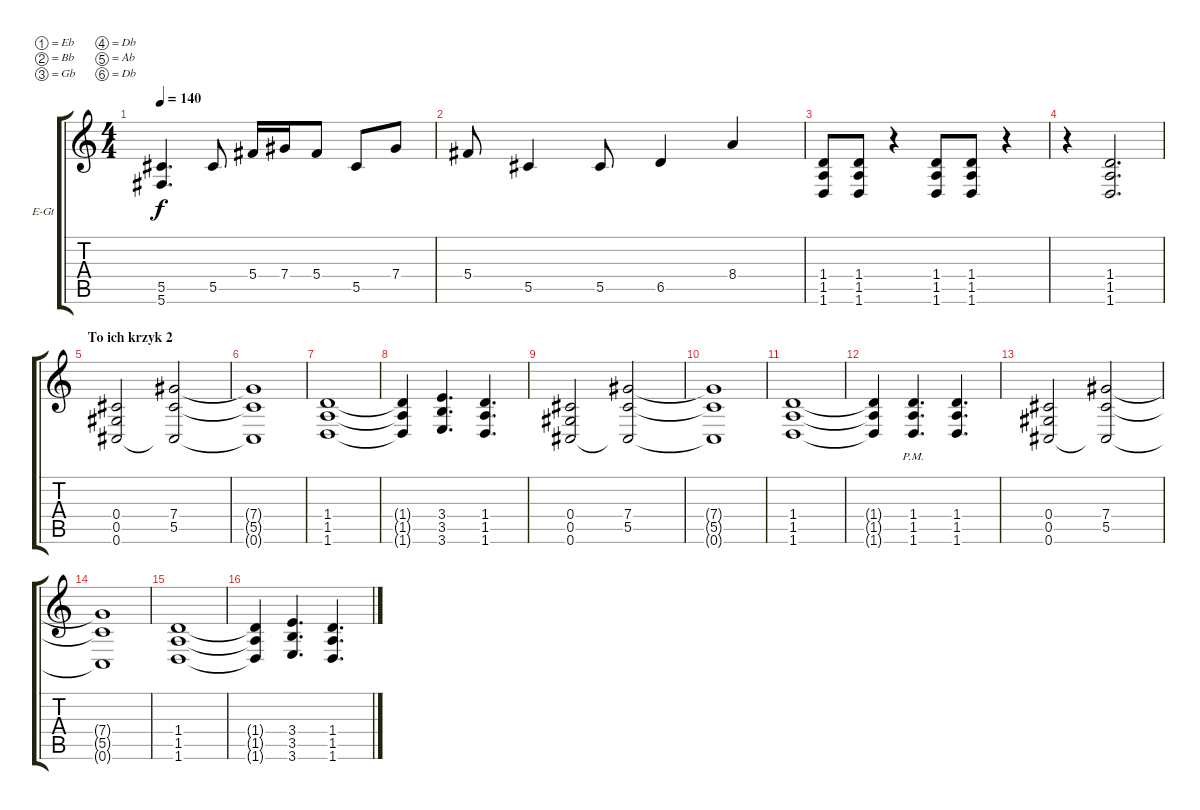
\bracketExtendMode groupsimilarinstruments
\firstSystemTrackNameOrientation horizontal
\otherSystemsTrackNameOrientation horizontal
\track ("Gitara 2" "E-Gt") {instrument distortionguitar}
\staff {score tabs}
\tuning (Eb4 Bb3 Gb3 Db3 Ab2 Db2)
\ts (4 4)
\tempo 140
\clef g2
\ks c
(5.5 5.6).4{d dy f} 5.5.8 5.4.16 7.4.16 5.4.8 5.5.8 7.4.8 |
5.4.8 5.5.4 5.5.8 6.5.4 8.4.4 |
(1.4 1.5 1.6).8 (1.4 1.5 1.6).8 r.4 (1.4 1.5 1.6).8 (1.4 1.5 1.6).8 r.4 |
r.4 (1.4 1.5 1.6).2{d} |
\section ("" "To ich krzyk 2")
(0.4 0.5 0.6).2 (7.4 5.5 0.6{t}).2 |
(7.4{t} 5.5{t} 0.6{t}).1 |
(1.4 1.5 1.6).1 |
(1.4{t} 1.5{t} 1.6{t}).4 (3.4 3.5 3.6).4{d} (1.4 1.5 1.6).4{d} |
(0.4 0.5 0.6).2 (7.4 5.5 0.6{t}).2 |
(7.4{t} 5.5{t} 0.6{t}).1 |
(1.4 1.5 1.6).1 |
(1.4{t} 1.5{t} 1.6{t}).4 (1.4{pm} 1.5{pm} 1.6{pm}).4{d} (1.4 1.5 1.6).4{d} |
(0.4 0.5 0.6).2 (7.4 5.5 0.6{t}).2 |
(7.4{t} 5.5{t} 0.6{t}).1 |
(1.4 1.5 1.6).1 |
(1.4{t} 1.5{t} 1.6{t}).4 (3.4 3.5 3.6).4{d} (1.4 1.5 1.6).4{d}
